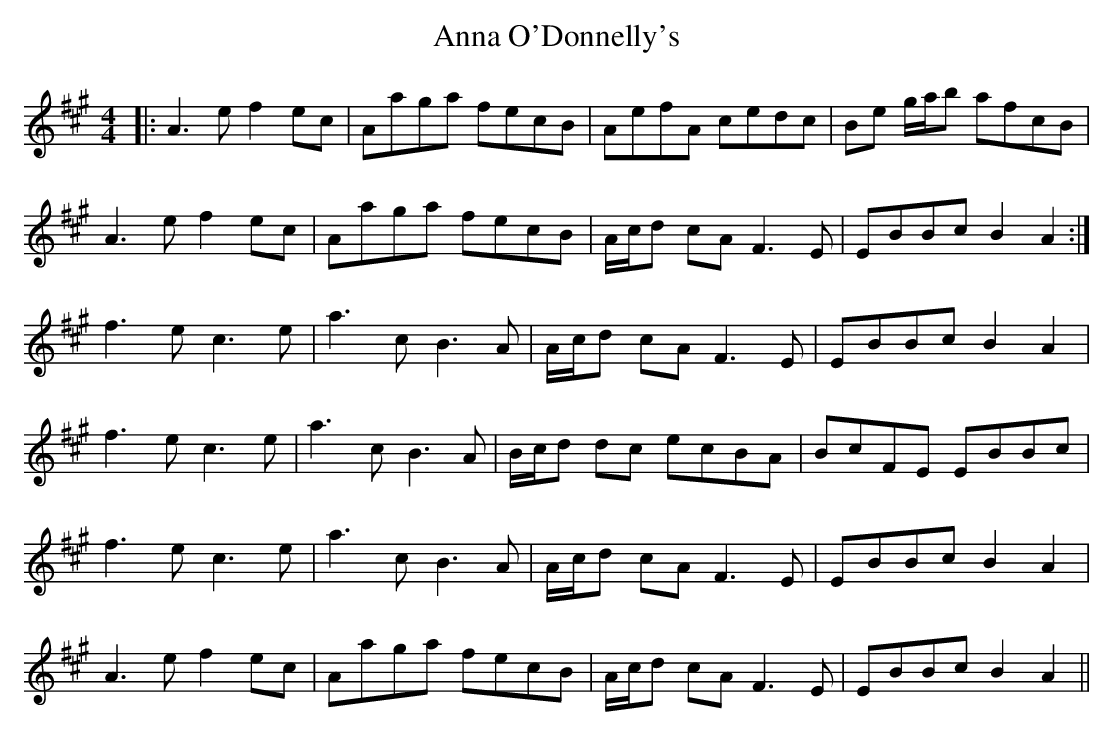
X:1
T: Anna O'Donnelly's
M: 4/4
L: 1/8
K: Amaj
|:A3 e f2 ec|Aaga fecB |AefA cedc|Be g/a/b afcB|
A3 e f2 ec|Aaga fecB|A/c/d cA F3E|EBBc B2A2 :|
f3 e c3 e|a3 c B3 A|A/c/d cA F3 E|EBBc B2 A2|
f3 e c3 e|a3 c B3 A|B/c/d dc ecBA|BcFE EBBc|
f3 e c3 e|a3 c B3 A|A/c/d cA F3 E|EBBc B2 A2|
A3 e f2 ec|Aaga fecB|A/c/d cA F3 E|EBBc B2 A2 ||
